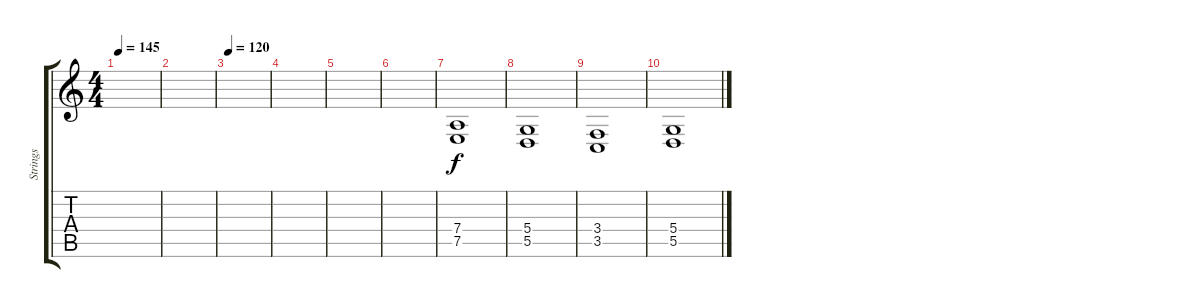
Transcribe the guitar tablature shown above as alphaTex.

\track ("Strings" "Strings") {instrument stringensemble2}
\staff {score tabs}
\tuning (E4 B3 G3 D3 A2 E2) {hide}
\ts (4 4)
\tempo 145
\clef g2
\ks c
|
|
\tempo 120
|
|
|
|
(7.4 7.5).1 |
(5.4 5.5).1 |
(3.4 3.5).1 |
(5.4 5.5).1
